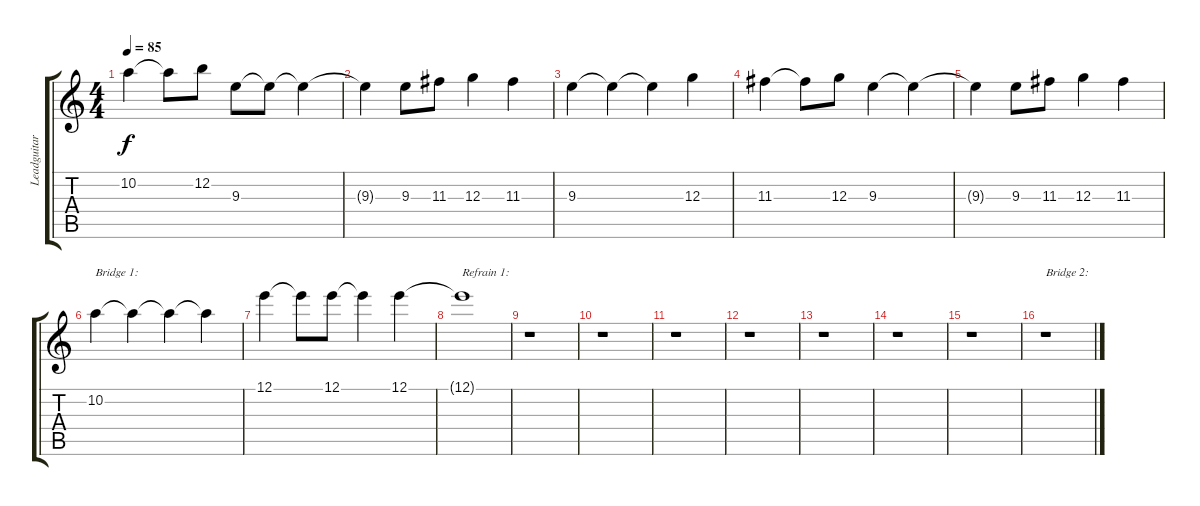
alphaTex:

\track ("Leadguitar:" "Leadguitar") {instrument distortionguitar}
\staff {score tabs}
\tuning (E4 B3 G3 D3 A2 E2) {hide}
\ts (4 4)
\tempo 85
\clef g2
\ks c
10.2.4{dy f} 10.2{t}.8 12.2.8 9.3.8 9.3{t}.8 9.3{t}.4 |
9.3{t}.4 9.3.8 11.3.8 12.3.4 11.3.4 |
9.3.4 9.3{t}.4 9.3{t}.4 12.3.4 |
11.3.4 11.3{t}.8 12.3.8 9.3.4 9.3{t}.4 |
9.3{t}.4 9.3.8 11.3.8 12.3.4 11.3.4 |
10.2.4{txt "Bridge 1:"} 10.2{t}.4 10.2{t}.4 10.2{t}.4 |
12.1.4 12.1{t}.8 12.1.8 12.1{t}.4 12.1.4 |
12.1{t}.1{txt "Refrain 1:"} |
r.1 |
r.1 |
r.1 |
r.1 |
r.1 |
r.1 |
r.1 |
r.1{txt "Bridge 2:"}
